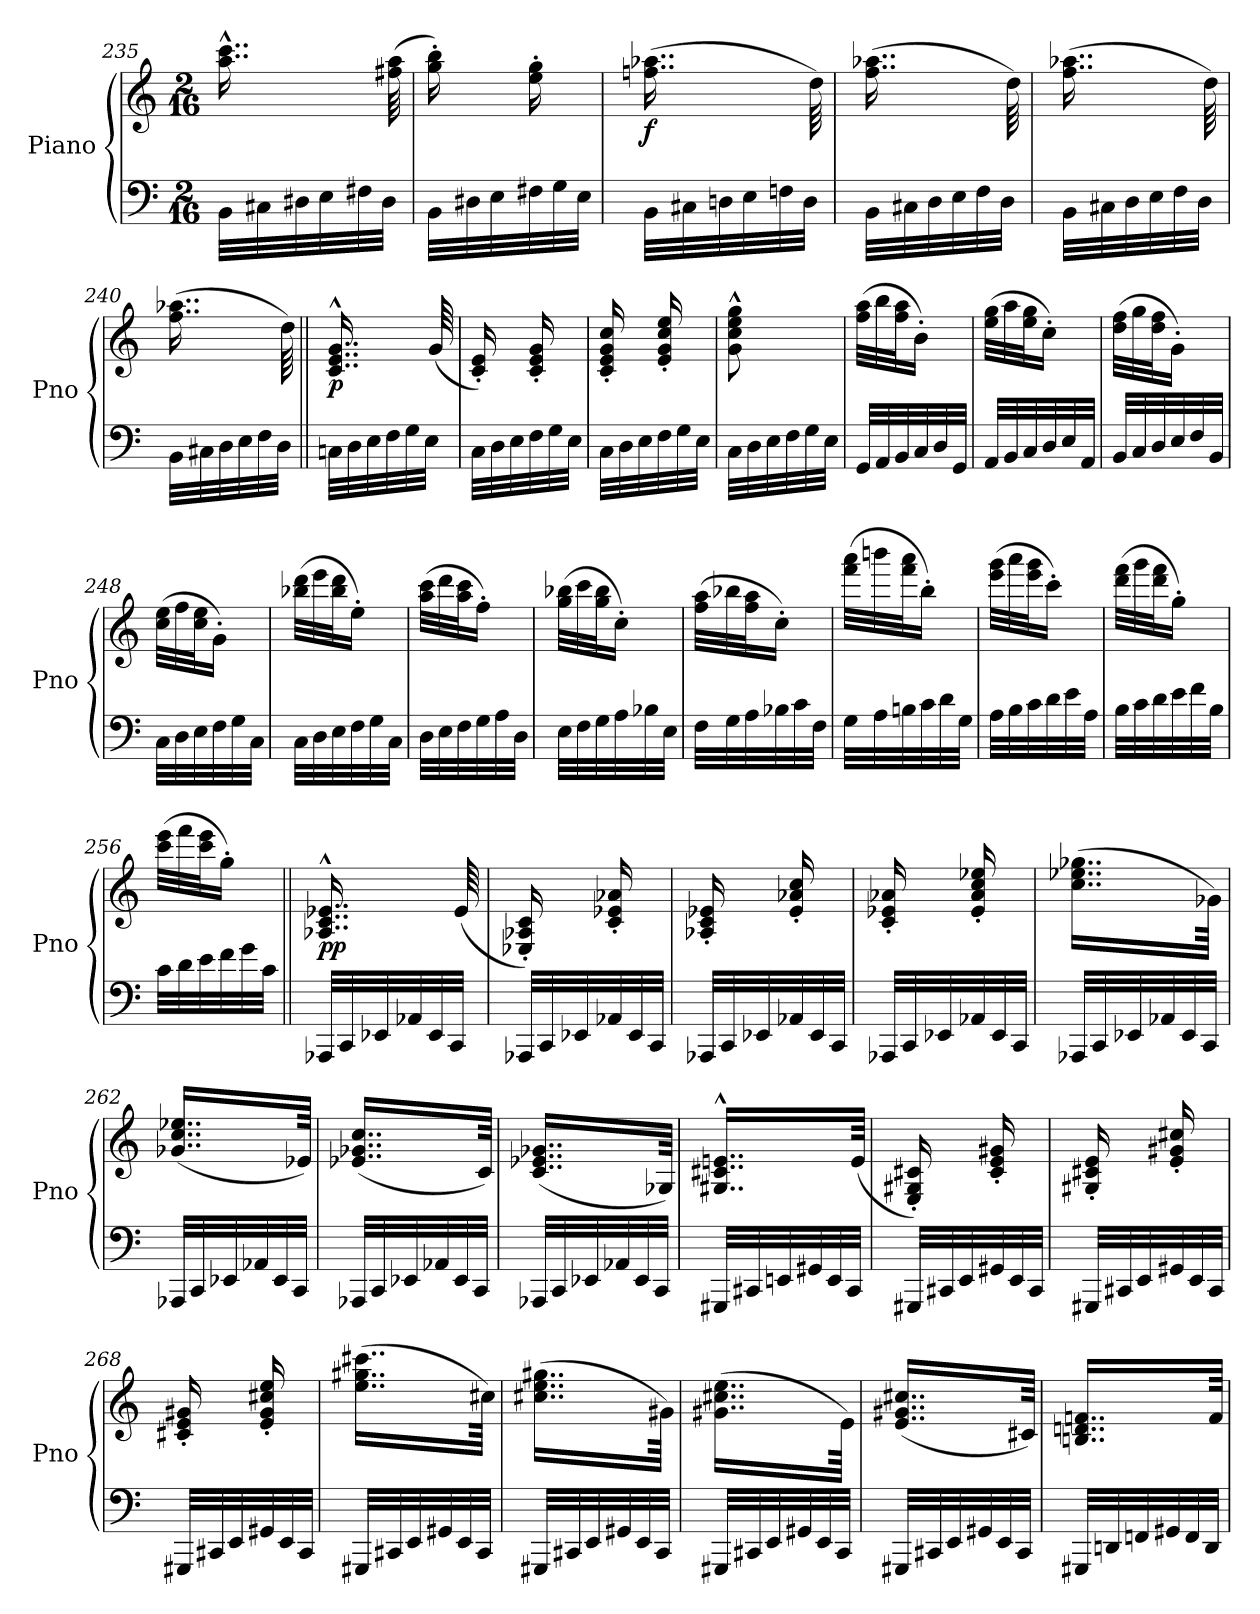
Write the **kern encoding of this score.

**kern	**kern	**dynam
*part1	*part1	*part1
*staff2	*staff1	*staff1/2
*I"Piano	*	*
*I'Pno	*	*
*clefF4	*clefG2	*
*k[]	*k[]	*
*M2/16	*M2/16	*
*Xtuplet	*	*
=235	=235	=235
48BB\LLL	16..aa\^^ 16..ccc\^^	.
48C#X\	.	.
48D#X\	.	.
48E\	.	.
48F#X\	.	.
48D#\JJJ	.	.
.	(>64ff#X\ 64aa\	.
=236	=236	=236
48BB\LLL	16gg\' 16bb\')	.
48D#X\	.	.
48E\	.	.
48F#X\	16ee\' 16gg\'	.
48G\	.	.
48E\JJJ	.	.
=237	=237	=237
!	!	!LO:DY:b
48BB\LLL	(>16..ffn\ 16..aa-X\	f
48C#X\	.	.
48Dn\	.	.
48E\	.	.
48Fn\	.	.
48D\JJJ	.	.
.	64dd\)	.
!!LO:PB:g=z
=238	=238	=238
48BB\LLL	(>16..ff\ 16..aa-X\	.
48C#X\	.	.
48D\	.	.
48E\	.	.
48F\	.	.
48D\JJJ	.	.
.	64dd\)	.
=239	=239	=239
48BB\LLL	(>16..ff\ 16..aa-X\	.
48C#X\	.	.
48D\	.	.
48E\	.	.
48F\	.	.
48D\JJJ	.	.
.	64dd\)	.
=240	=240	=240
48BB\LLL	(>16..ff\ 16..aa-X\	.
48C#X\	.	.
48D\	.	.
48E\	.	.
48F\	.	.
48D\JJJ	.	.
.	64dd\)	.
=241||	=241||	=241||
!	!	!LO:DY:b
48Cn\LLL	16..c/^^ 16..e/^^ 16..g/^^	p
48D\	.	.
48E\	.	.
48F\	.	.
48G\	.	.
48E\JJJ	.	.
.	(>64g/	.
=242	=242	=242
48C\LLL	16c/' 16e/')	.
48D\	.	.
48E\	.	.
48F\	16c/' 16e/' 16g/'	.
48G\	.	.
48E\JJJ	.	.
=243	=243	=243
48C\LLL	16c/' 16e/' 16g/' 16cc/'	.
48D\	.	.
48E\	.	.
48F\	16e/' 16g/' 16cc/' 16ee/'	.
48G\	.	.
48E\JJJ	.	.
!!LO:LB:g=z
=244	=244	=244
48C\LLL	8g\^^ 8cc\^^ 8ee\^^ 8gg\^^	.
48D\	.	.
48E\	.	.
48F\	.	.
48G\	.	.
48E\JJJ	.	.
=245	=245	=245
*	*Xtuplet	*
48GG/LLL	(>48ff\ 48aa\LLL	.
48AA/	48bb\	.
48BB/	48ff\ 48aa\J	.
48C/	16b'\JJ)	.
48D/	.	.
48GG/JJJ	.	.
=246	=246	=246
48AA/LLL	(>48ee\ 48gg\LLL	.
48BB/	48aa\	.
48C/	48ee\ 48gg\J	.
48D/	16cc'\JJ)	.
48E/	.	.
48AA/JJJ	.	.
=247	=247	=247
48BB\LLL	(>48dd\ 48ff\LLL	.
48C/	48gg\	.
48D/	48dd\ 48ff\J	.
48E/	16g'\JJ)	.
48F/	.	.
48BB/JJJ	.	.
=248	=248	=248
48C\LLL	(>48cc\ 48ee\LLL	.
48D\	48ff\	.
48E\	48cc\ 48ee\J	.
48F\	16g'\JJ)	.
48G\	.	.
48C\JJJ	.	.
=249	=249	=249
48C\LLL	(>48bb-X\ 48ddd\LLL	.
48D\	48eee\	.
48E\	48bb-\ 48ddd\J	.
48F\	16ee'\JJ)	.
48G\	.	.
48C\JJJ	.	.
!!LO:LB:g=z
=250	=250	=250
48D\LLL	(>48aa\ 48ccc\LLL	.
48E\	48ddd\	.
48F\	48aa\ 48ccc\J	.
48G\	16ff'\JJ)	.
48A\	.	.
48D\JJJ	.	.
=251	=251	=251
48E\LLL	(>48gg\ 48bb-X\LLL	.
48F\	48ccc\	.
48G\	48gg\ 48bb-\J	.
48A\	16cc'\JJ)	.
48B-X\	.	.
48E\JJJ	.	.
=252	=252	=252
48F\LLL	(>48ff\ 48aa\LLL	.
48G\	48bb-X\	.
48A\	48ff\ 48aa\J	.
48B-X\	16cc'\JJ)	.
48c\	.	.
48F\JJJ	.	.
=253	=253	=253
48G\LLL	(>48fff\ 48aaa\LLL	.
48A\	48bbbn\	.
48Bn\	48fff\ 48aaa\J	.
48c\	16bb'\JJ)	.
48d\	.	.
48G\JJJ	.	.
=254	=254	=254
48A\LLL	(>48eee\ 48ggg\LLL	.
48B\	48aaa\	.
48c\	48eee\ 48ggg\J	.
48d\	16ccc'\JJ)	.
48e\	.	.
48A\JJJ	.	.
=255	=255	=255
48B\LLL	(>48ddd\ 48fff\LLL	.
48c\	48ggg\	.
48d\	48ddd\ 48fff\J	.
48e\	16gg'\JJ)	.
48f\	.	.
48B\JJJ	.	.
!!LO:LB:g=z
=256	=256	=256
48c\LLL	(>48ccc\ 48eee\LLL	.
48d\	48fff\	.
48e\	48ccc\ 48eee\J	.
48f\	16gg'\JJ)	.
48g\	.	.
48c\JJJ	.	.
=257||	=257||	=257||
!	!	!LO:DY:b
48AAA-X/LLL	16..A-X/^^ 16..c/^^ 16..e-X/^^	pp
48CC/	.	.
48EE-X/	.	.
48AA-X/	.	.
48EE-/	.	.
48CC/JJJ	.	.
.	(>64e-/	.
=258	=258	=258
48AAA-X/LLL	16E-X/' 16A-X/' 16c/')	.
48CC/	.	.
48EE-X/	.	.
48AA-X/	16c/' 16e-X/' 16a-X/'	.
48EE-/	.	.
48CC/JJJ	.	.
=259	=259	=259
48AAA-X/LLL	16A-X/' 16c/' 16e-X/'	.
48CC/	.	.
48EE-X/	.	.
48AA-X/	16e-/' 16a-X/' 16cc/'	.
48EE-/	.	.
48CC/JJJ	.	.
=260	=260	=260
48AAA-X/LLL	16c/' 16e-X/' 16a-X/'	.
48CC/	.	.
48EE-X/	.	.
48AA-X/	16e-/' 16a-/' 16cc/' 16ee-X/'	.
48EE-/	.	.
48CC/JJJ	.	.
!!LO:LB:g=z
=261	=261	=261
48AAA-X/LLL	(>16..cc\ 16..ee-X\ 16..gg-X\LL	.
48CC/	.	.
48EE-X/	.	.
48AA-X/	.	.
48EE-/	.	.
48CC/JJJ	.	.
.	64g-X\JJkk)	.
!!LO:LB:g=z
=262	=262	=262
48AAA-X/LLL	(<16..g-X/ 16..cc/ 16..ee-X/LL	.
48CC/	.	.
48EE-X/	.	.
48AA-X/	.	.
48EE-/	.	.
48CC/JJJ	.	.
.	64e-X/JJkk)	.
=263	=263	=263
48AAA-X/LLL	(<16..e-X/ 16..g-X/ 16..cc/LL	.
48CC/	.	.
48EE-X/	.	.
48AA-X/	.	.
48EE-/	.	.
48CC/JJJ	.	.
.	64c/JJkk)	.
=264	=264	=264
48AAA-X/LLL	(<16..c/ 16..e-X/ 16..g-X/LL	.
48CC/	.	.
48EE-X/	.	.
48AA-X/	.	.
48EE-/	.	.
48CC/JJJ	.	.
.	64G-X/JJkk)	.
=265	=265	=265
48GGG#X/LLL	16..G#X/^^ 16..c#X/^^ 16..en/^^LL	.
48CC#X/	.	.
48EEn/	.	.
48GG#X/	.	.
48EE/	.	.
48CC#/JJJ	.	.
.	(>64e/JJkk	.
=266	=266	=266
48GGG#X/LLL	16E/' 16G#X/' 16c#X/')	.
48CC#X/	.	.
48EE/	.	.
48GG#X/	16c#/' 16e/' 16g#X/'	.
48EE/	.	.
48CC#/JJJ	.	.
!!LO:PB:g=z
=267	=267	=267
48GGG#X/LLL	16G#X/' 16c#X/' 16e/'	.
48CC#X/	.	.
48EE/	.	.
48GG#X/	16e/' 16g#X/' 16cc#X/'	.
48EE/	.	.
48CC#/JJJ	.	.
!!LO:LB:g=z
=268	=268	=268
48GGG#X/LLL	16c#X/' 16e/' 16g#X/'	.
48CC#X/	.	.
48EE/	.	.
48GG#X/	16e/' 16g#/' 16cc#X/' 16ee/'	.
48EE/	.	.
48CC#/JJJ	.	.
=269	=269	=269
48GGG#X/LLL	(>16..ee\ 16..gg#X\ 16..ccc#X\LL	.
48CC#X/	.	.
48EE/	.	.
48GG#X/	.	.
48EE/	.	.
48CC#/JJJ	.	.
.	64cc#X\JJkk)	.
=270	=270	=270
48GGG#X/LLL	(>16..cc#X\ 16..ee\ 16..gg#X\LL	.
48CC#X/	.	.
48EE/	.	.
48GG#X/	.	.
48EE/	.	.
48CC#/JJJ	.	.
.	64g#X\JJkk)	.
=271	=271	=271
48GGG#X/LLL	(>16..g#X\ 16..cc#X\ 16..ee\LL	.
48CC#X/	.	.
48EE/	.	.
48GG#X/	.	.
48EE/	.	.
48CC#/JJJ	.	.
.	64e\JJkk)	.
=272	=272	=272
48GGG#X/LLL	(<16..e/ 16..g#X/ 16..cc#X/LL	.
48CC#X/	.	.
48EE/	.	.
48GG#X/	.	.
48EE/	.	.
48CC#/JJJ	.	.
.	64c#X/JJkk)	.
!!LO:LB:g=z
=273	=273	=273
48GGG#X/LLL	16..Bn/ 16..dn/ 16..fn/LL	.
48DDn/	.	.
48FFn/	.	.
48GG#X/	.	.
48FF/	.	.
48DD/JJJ	.	.
.	64f/JJkk	.
=	=	=
*-	*-	*-
